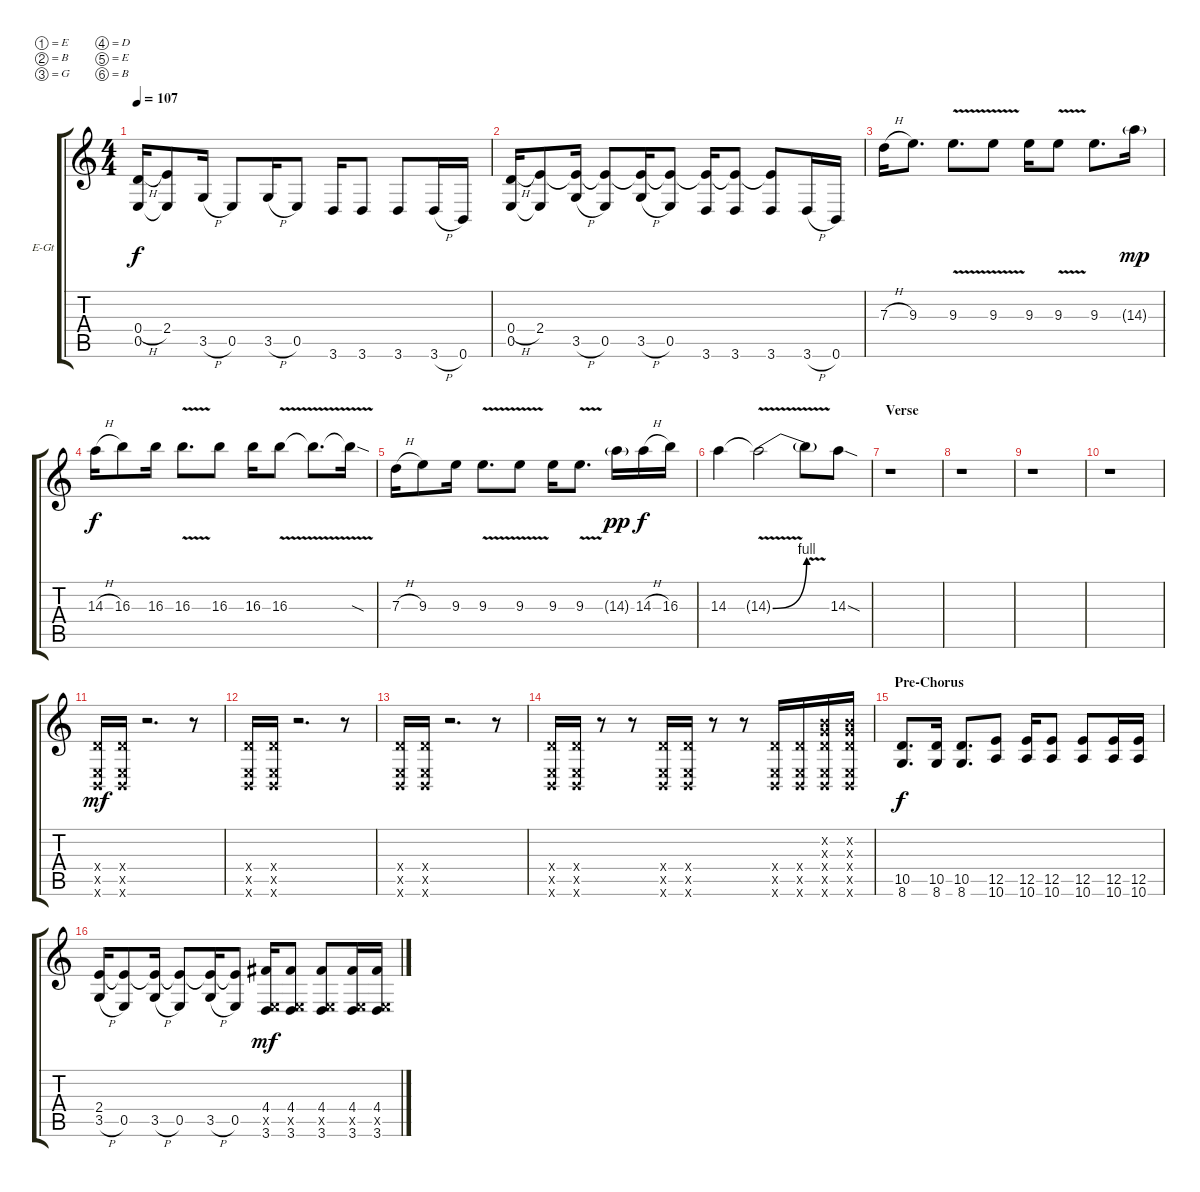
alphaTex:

\defaultSystemsLayout 4
\bracketExtendMode groupsimilarinstruments
\firstSystemTrackNameOrientation horizontal
\otherSystemsTrackNameOrientation horizontal
\track ("Adam Jones - Distortion Guitar" "E-Gt") {instrument distortionguitar}
\staff {score tabs}
\tuning (E4 B3 G3 D3 E2 B1)
\ts (4 4)
\tempo 107
\clef g2
\ks c
(0.4{h} 0.5).16{dy f} (2.4 0.5{t}).8 3.5{h}.16 0.5.8 3.5{h}.16 0.5.8 3.6.16 3.6.8 3.6.8 3.6{h}.16 0.6.16 |
(0.4{h} 0.5).16 (2.4 0.5{t}).8 (2.4{t} 3.5{h}).16 (2.4{t} 0.5).8 (2.4{t} 3.5{h}).16 (2.4{t} 0.5).8 (2.4{t} 3.6).16 (2.4{t} 3.6).8 (2.4{t} 3.6).8 3.6{h}.16 0.6.16 |
7.3{h}.16 9.3.8{d} 9.3{v}.8{d} 9.3{v}.8 9.3.16 9.3{v}.8 9.3.8{d} 14.3{g}.16{dy mp} |
14.3{h}.16{dy f} 16.3.8 16.3.16 16.3{v}.8{d} 16.3.8 16.3.16 16.3{v}.8 16.3{v t}.8{d} 16.3{v sod t}.16 |
7.3{h}.16 9.3.8 9.3.16 9.3{v}.8{d} 9.3{v}.8 9.3.16 9.3{v}.8{d} 14.3{g}.16{dy pp} 14.3{h}.16{dy f} 16.3.16 |
14.3.4 14.3{be (bend 0 0 60 4) v t}.2 14.3{v t}.8 14.3{sod}.8 |
\section ("" "Verse")
r.1 |
r.1 |
r.1 |
r.1 |
(0.4{x} 0.5{x} 0.6{x}).16{dy mf} (0.4{x} 0.5{x} 0.6{x}).16 r.2{d} r.8 |
(0.4{x} 0.5{x} 0.6{x}).16 (0.4{x} 0.5{x} 0.6{x}).16 r.2{d} r.8 |
(0.4{x} 0.5{x} 0.6{x}).16 (0.4{x} 0.5{x} 0.6{x}).16 r.2{d} r.8 |
(0.4{x} 0.5{x} 0.6{x}).16 (0.4{x} 0.5{x} 0.6{x}).16 r.8 r.8 (0.4{x} 0.5{x} 0.6{x}).16 (0.4{x} 0.5{x} 0.6{x}).16 r.8 r.8 (0.4{x} 0.5{x} 0.6{x}).16 (0.4{x} 0.5{x} 0.6{x}).16 (0.2{x} 0.3{x} 0.4{x} 0.5{x} 0.6{x}).16 (0.2{x} 0.3{x} 0.4{x} 0.5{x} 0.6{x}).16 |
\section ("" "Pre-Chorus")
(10.5 8.6).8{d dy f} (10.5 8.6).16 (10.5 8.6).8{d} (12.5 10.6).8 (12.5 10.6).16 (12.5 10.6).8 (12.5 10.6).8 (12.5 10.6).16 (12.5 10.6).16 |
(2.4 3.5{h}).16 (2.4{t} 0.5).8 (2.4{t} 3.5{h}).16 (2.4{t} 0.5).8 (2.4{t} 3.5{h}).16 (2.4{t} 0.5).8 (4.4 0.5{x} 3.6).16{dy mf} (4.4 0.5{x} 3.6).8 (4.4 0.5{x} 3.6).8 (4.4 0.5{x} 3.6).16 (4.4 0.5{x} 3.6).16
